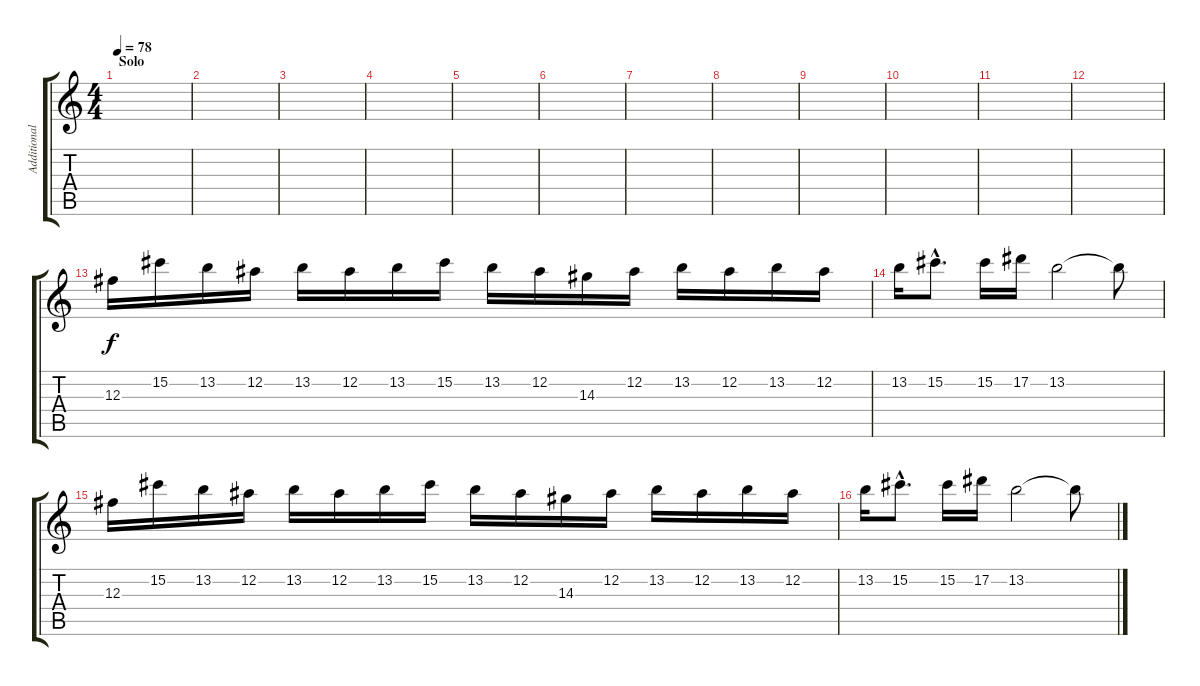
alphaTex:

\track ("Additional Guitar" "Additional") {instrument distortionguitar}
\staff {score tabs}
\tuning (Eb4 Bb3 Gb3 Db3 Ab2 Eb2) {hide}
\ts (4 4)
\section ("" "Solo")
\tempo 78
\clef g2
\ks c
|
|
|
|
|
|
|
|
|
|
|
|
12.3.16 15.2.16 13.2.16 12.2.16 13.2.16 12.2.16 13.2.16 15.2.16 13.2.16 12.2.16 14.3.16 12.2.16 13.2.16 12.2.16 13.2.16 12.2.16 |
13.2.16 15.2{hac}.8{d} 15.2.16 17.2.16 13.2.2 13.2{t}.8 |
12.3.16 15.2.16 13.2.16 12.2.16 13.2.16 12.2.16 13.2.16 15.2.16 13.2.16 12.2.16 14.3.16 12.2.16 13.2.16 12.2.16 13.2.16 12.2.16 |
13.2.16 15.2{hac}.8{d} 15.2.16 17.2.16 13.2.2 13.2{t}.8
